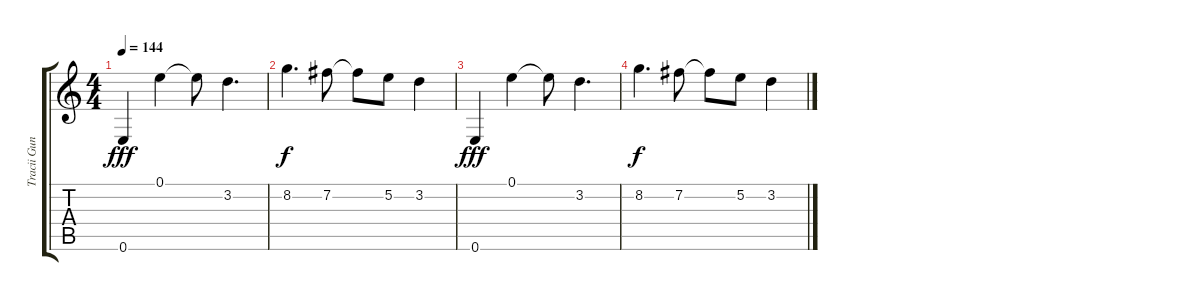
\track ("Tracii Guns - Lead Guitar" "Tracii Gun") {instrument distortionguitar}
\staff {score tabs}
\tuning (E4 B3 G3 D3 A2 E2) {hide}
\ts (4 4)
\tempo 144
\clef g2
\ks c
0.6.4{dy fff volume 0} 0.1.4 0.1{t}.8 3.2.4{d} |
8.2.4{d dy f} 7.2.8 7.2{t}.8 5.2.8 3.2.4 |
0.6.4{dy fff} 0.1.4 0.1{t}.8 3.2.4{d} |
8.2.4{d dy f} 7.2.8 7.2{t}.8 5.2.8 3.2.4
